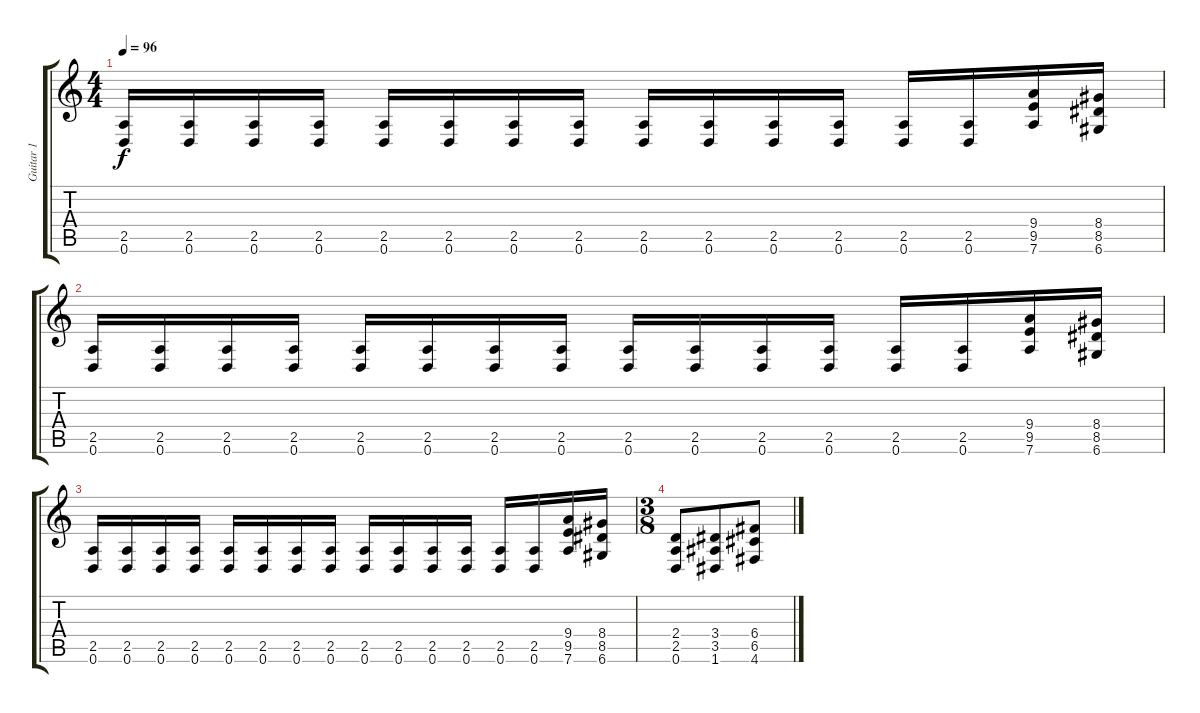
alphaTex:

\track ("Guitar 1" "Guitar 1") {instrument distortionguitar}
\staff {score tabs}
\tuning (D4 A3 F3 C3 G2 D2) {hide}
\ts (4 4)
\tempo 96
\clef g2
\ks c
(2.5 0.6).16{dy f} (2.5 0.6).16 (2.5 0.6).16 (2.5 0.6).16 (2.5 0.6).16 (2.5 0.6).16 (2.5 0.6).16 (2.5 0.6).16 (2.5 0.6).16 (2.5 0.6).16 (2.5 0.6).16 (2.5 0.6).16 (2.5 0.6).16 (2.5 0.6).16 (9.4 9.5 7.6).16 (8.4 8.5 6.6).16 |
(2.5 0.6).16 (2.5 0.6).16 (2.5 0.6).16 (2.5 0.6).16 (2.5 0.6).16 (2.5 0.6).16 (2.5 0.6).16 (2.5 0.6).16 (2.5 0.6).16 (2.5 0.6).16 (2.5 0.6).16 (2.5 0.6).16 (2.5 0.6).16 (2.5 0.6).16 (9.4 9.5 7.6).16 (8.4 8.5 6.6).16 |
(2.5 0.6).16 (2.5 0.6).16 (2.5 0.6).16 (2.5 0.6).16 (2.5 0.6).16 (2.5 0.6).16 (2.5 0.6).16 (2.5 0.6).16 (2.5 0.6).16 (2.5 0.6).16 (2.5 0.6).16 (2.5 0.6).16 (2.5 0.6).16 (2.5 0.6).16 (9.4 9.5 7.6).16 (8.4 8.5 6.6).16 |
\ts (3 8)
(2.4 2.5 0.6).8 (3.4 3.5 1.6).8 (6.4 6.5 4.6).8
